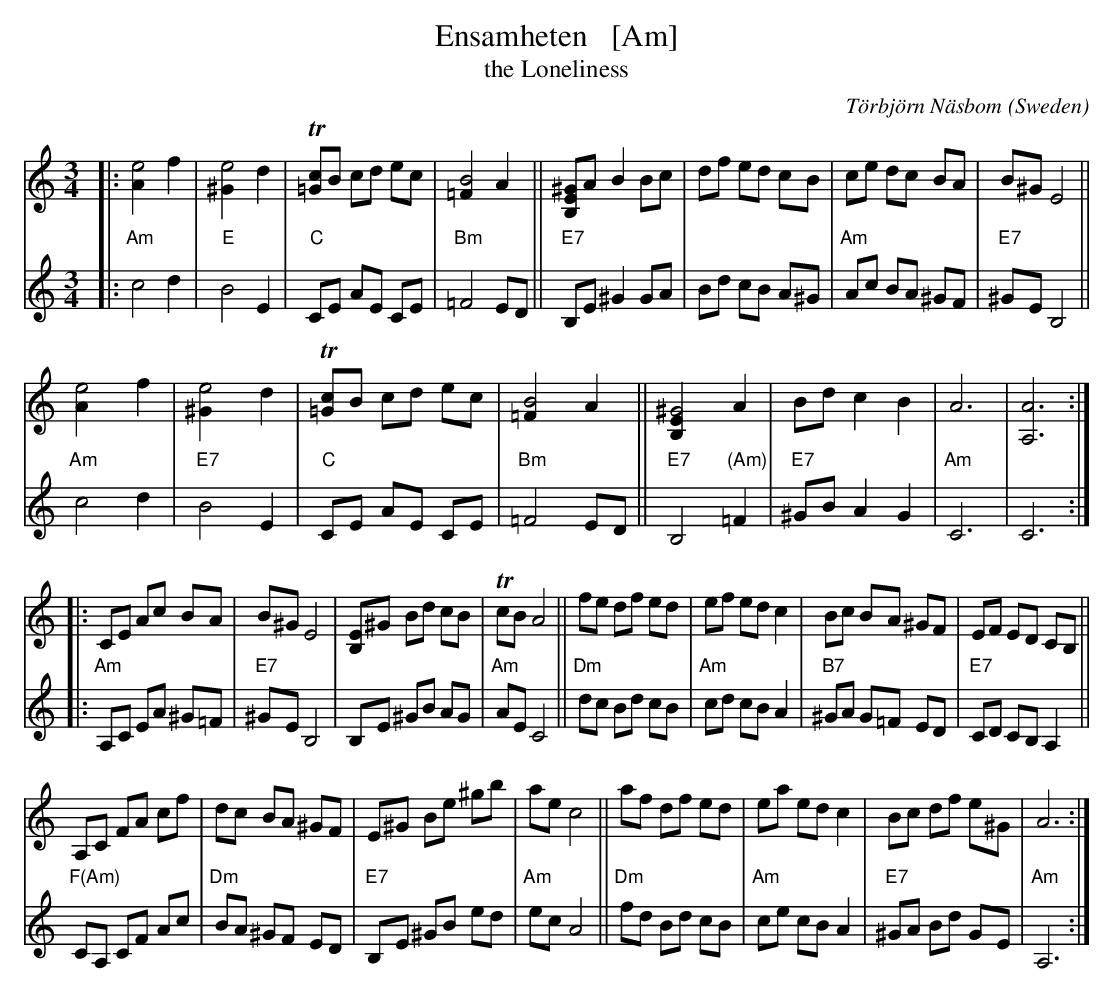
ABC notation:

X:1
T: Ensamheten   [Am]
T: the Loneliness
C: T\"orbj\"orn N\"asbom
O: Sweden
M: 3/4
L: 1/8
K: Am
V: 1 staves=2
|:\
[e4A2] f2 | [e4^G2] d2 | T[c=G]B cd ec | [B4=F2] A2 ||\
[^GEB,]A B2 Bc | df ed cB | ce dc BA | B^G E4 ||
[e4A2] f2 | [e4^G2] d2 | T[c=G]B cd ec | [B4=F2] A2 ||\
[^G4E2B,2] A2 | Bd c2 B2 | A6 | [A6A,6] :|
|:\
CE Ac BA | B^G E4 | [EB,]^G Bd cB | TcB A4 ||\
fe df ed | ef ed c2 | Bc BA ^GF | EF ED CB, ||
A,C FA cf | dc BA ^GF | E^G Be ^gb | ae c4 ||\
af df ed | ea ed c2 | Bc df e^G | A6 :|
V: 2
|:\
"Am"c4 d2 | "E"B4 E2 | "C"CE AE CE | "Bm"=F4 ED || "E7"B,E ^G2 GA | Bd cB A^G |
"Am"Ac BA ^GF | "E7"^GE B,4 || "Am"c4 d2 | "E7"B4 E2 | "C"CE AE CE | "Bm"=F4 ED || "E7"B,4 "(Am)"=F2 |
"E7"^GB A2 G2 | "Am"C6 | C6 :||: "Am"A,C EA ^G=F | "E7"^GE B,4 | B,E ^GB AG | "Am"AE C4 || "Dm"dc Bd cB |
"Am"cd cB A2 | "B7"^GA G=F ED | "E7"CD CB, A,2 || "F(Am)"CA, CF Ac | "Dm"BA ^GF ED |
"E7"B,E ^GB ed | "Am"ec A4 || "Dm"fd Bd cB | "Am"ce cB A2 | "E7"^GA Bd GE | "Am"A,6 :|
